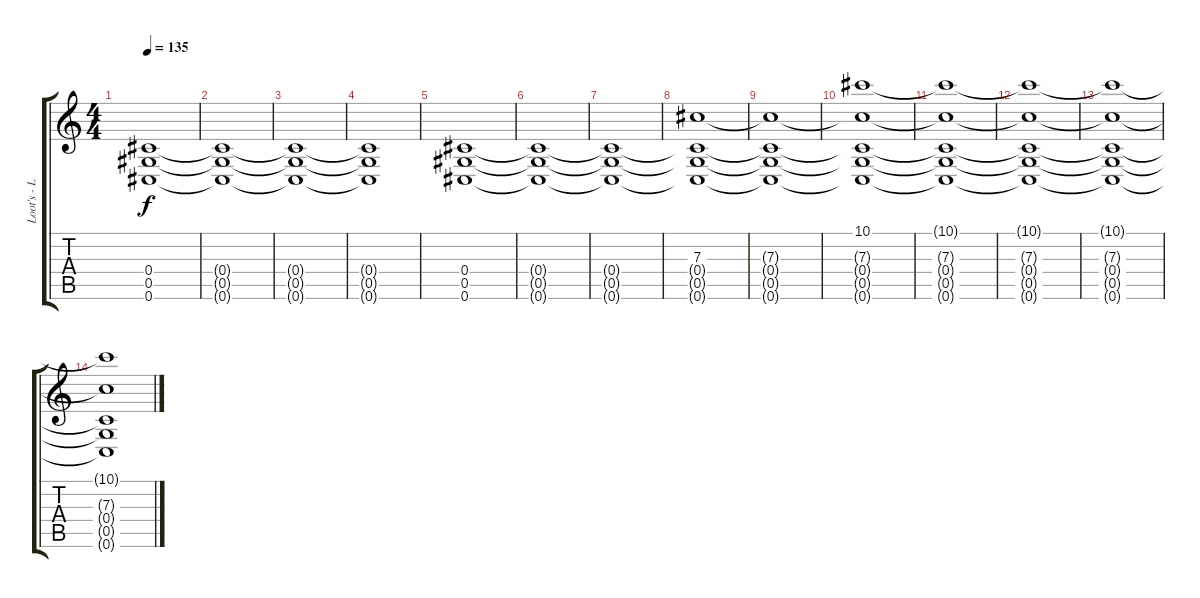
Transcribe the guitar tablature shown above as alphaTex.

\track ("Loot's - Lead Guitar" "Loot's - L") {instrument distortionguitar}
\staff {score tabs}
\tuning (Eb4 Bb3 Gb3 Db3 Ab2 Db2) {hide}
\ts (4 4)
\tempo 135
\clef g2
\ks c
(0.4 0.5 0.6).1{dy f} |
(0.4{t} 0.5{t} 0.6{t}).1 |
(0.4{t} 0.5{t} 0.6{t}).1 |
(0.4{t} 0.5{t} 0.6{t}).1 |
(0.4 0.5 0.6).1 |
(0.4{t} 0.5{t} 0.6{t}).1 |
(0.4{t} 0.5{t} 0.6{t}).1 |
(7.3 0.4{t} 0.5{t} 0.6{t}).1 |
(7.3{t} 0.4{t} 0.5{t} 0.6{t}).1 |
(10.1 7.3{t} 0.4{t} 0.5{t} 0.6{t}).1 |
(10.1{t} 7.3{t} 0.4{t} 0.5{t} 0.6{t}).1 |
(10.1{t} 7.3{t} 0.4{t} 0.5{t} 0.6{t}).1 |
(10.1{t} 7.3{t} 0.4{t} 0.5{t} 0.6{t}).1 |
(10.1{t} 7.3{t} 0.4{t} 0.5{t} 0.6{t}).1
